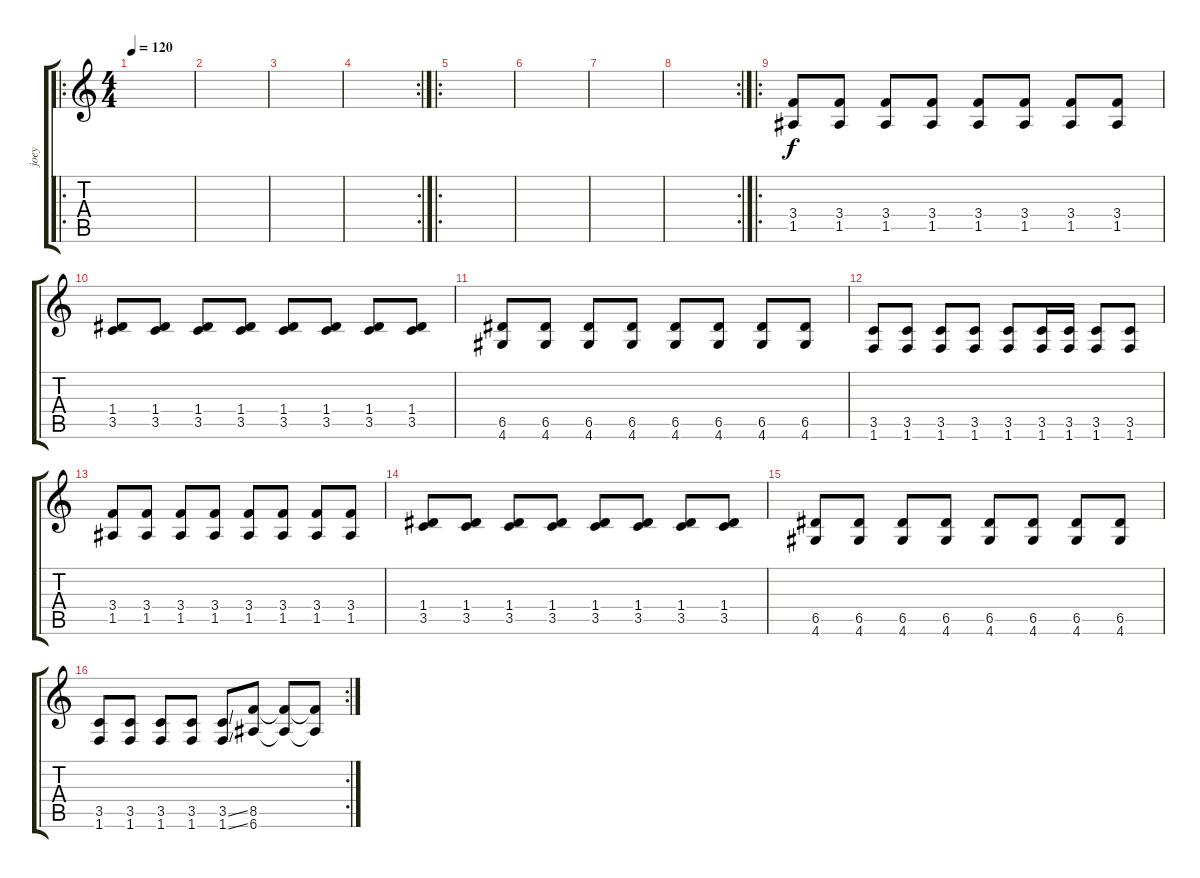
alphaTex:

\track ("joey" "joey") {instrument distortionguitar}
\staff {score tabs}
\tuning (E4 B3 G3 D3 A2 E2) {hide}
\ro
\ts (4 4)
\tempo 120
\clef g2
\ks c
|
|
|
\rc 2
|
\ro
|
|
|
\rc 2
|
\ro
(3.4 1.5).8{dy f} (3.4 1.5).8 (3.4 1.5).8 (3.4 1.5).8 (3.4 1.5).8 (3.4 1.5).8 (3.4 1.5).8 (3.4 1.5).8 |
(1.4 3.5).8 (1.4 3.5).8 (1.4 3.5).8 (1.4 3.5).8 (1.4 3.5).8 (1.4 3.5).8 (1.4 3.5).8 (1.4 3.5).8 |
(6.5 4.6).8 (6.5 4.6).8 (6.5 4.6).8 (6.5 4.6).8 (6.5 4.6).8 (6.5 4.6).8 (6.5 4.6).8 (6.5 4.6).8 |
(3.5 1.6).8 (3.5 1.6).8 (3.5 1.6).8 (3.5 1.6).8 (3.5 1.6).8 (3.5 1.6).16 (3.5 1.6).16 (3.5 1.6).8 (3.5 1.6).8 |
(3.4 1.5).8 (3.4 1.5).8 (3.4 1.5).8 (3.4 1.5).8 (3.4 1.5).8 (3.4 1.5).8 (3.4 1.5).8 (3.4 1.5).8 |
(1.4 3.5).8 (1.4 3.5).8 (1.4 3.5).8 (1.4 3.5).8 (1.4 3.5).8 (1.4 3.5).8 (1.4 3.5).8 (1.4 3.5).8 |
(6.5 4.6).8 (6.5 4.6).8 (6.5 4.6).8 (6.5 4.6).8 (6.5 4.6).8 (6.5 4.6).8 (6.5 4.6).8 (6.5 4.6).8 |
\rc 2
(3.5 1.6).8 (3.5 1.6).8 (3.5 1.6).8 (3.5 1.6).8 (3.5{ss} 1.6{ss}).8 (8.5 6.6).8 (8.5{t} 6.6{t}).8 (8.5{t} 6.6{t}).8
